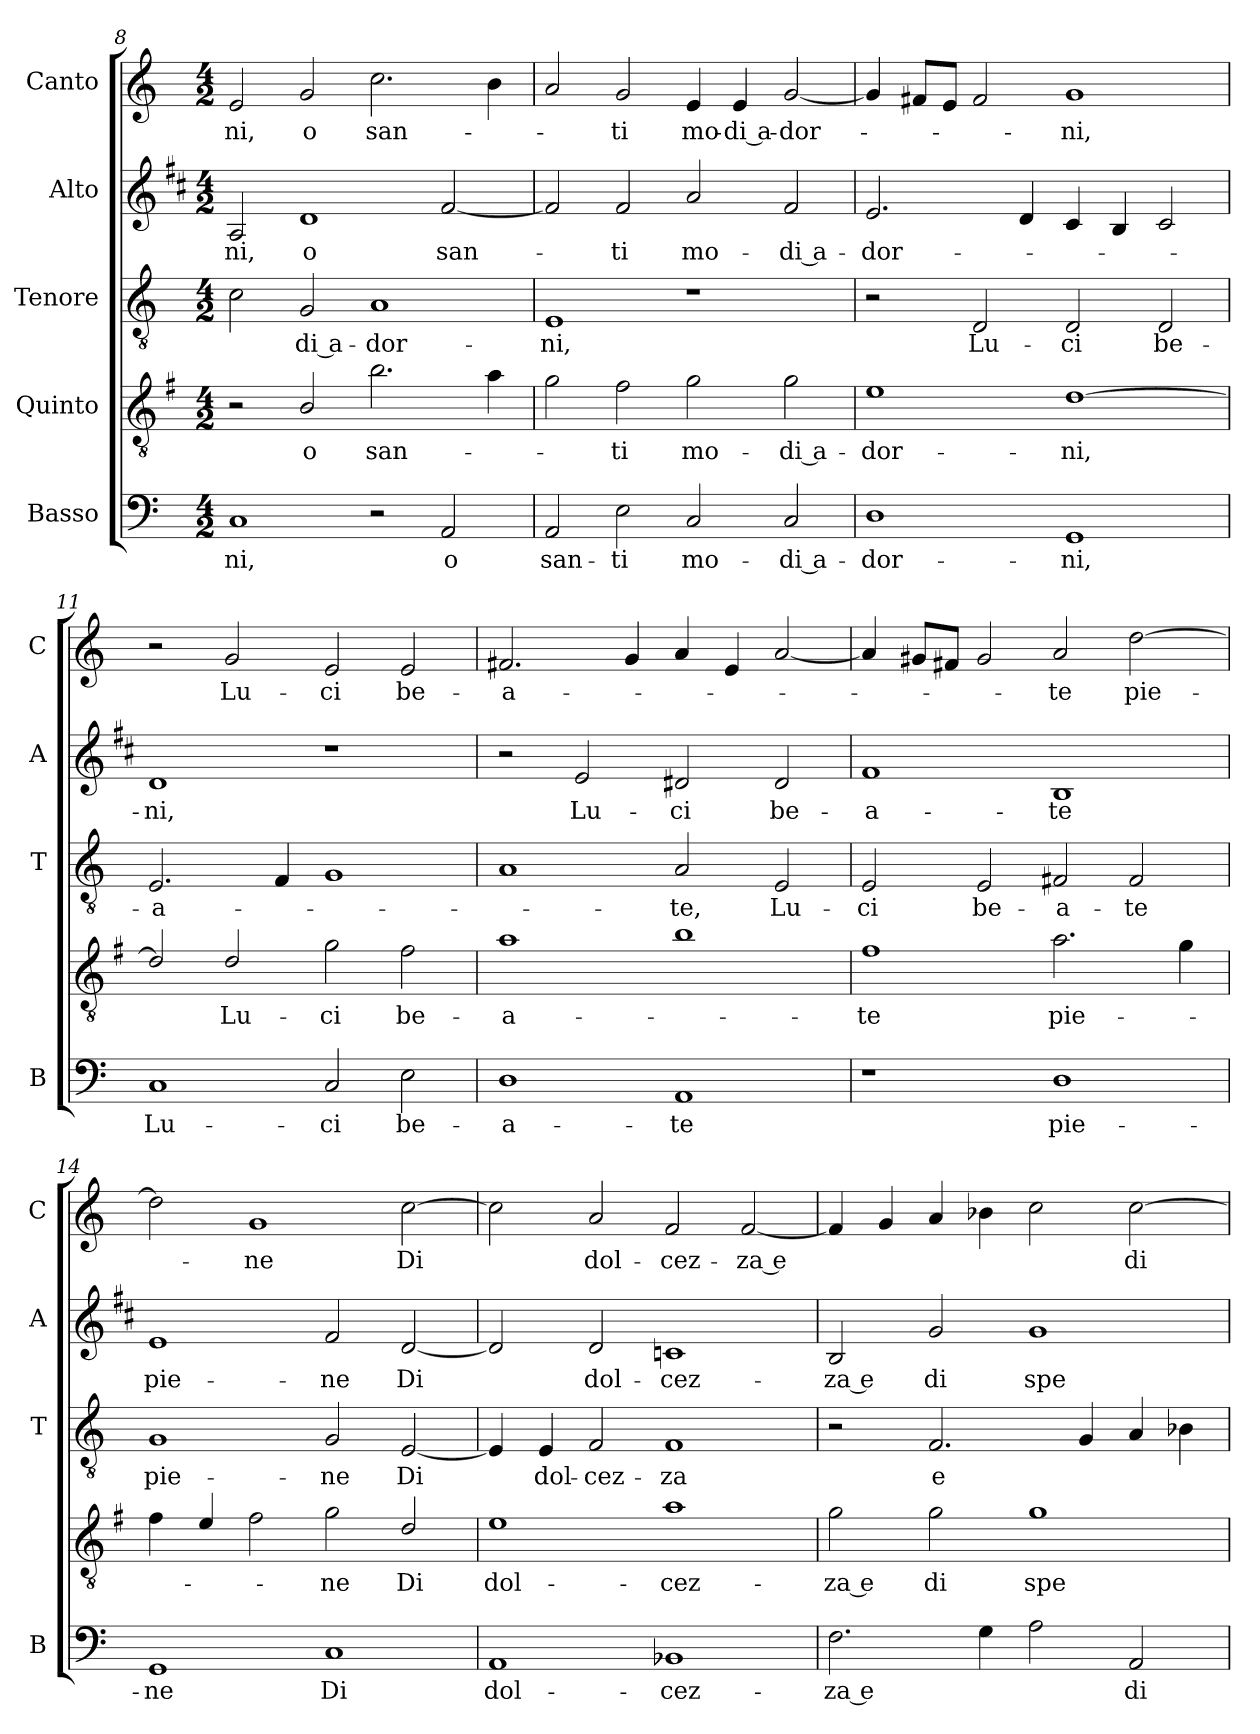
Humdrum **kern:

**kern	**text	**kern	**text	**kern	**text	**kern	**text	**kern	**text
*part5	*part5	*part4	*part4	*part3	*part3	*part2	*part2	*part1	*part1
*staff5	*staff5	*staff4	*staff4	*staff3	*staff3	*staff2	*staff2	*staff1	*staff1
*I"Basso	*	*I"Quinto	*	*I"Tenore	*	*I"Alto	*	*I"Canto	*
*I'B	*	*	*	*I'T	*	*I'A	*	*I'C	*
*clefF4	*	*clefGv2	*	*clefGv2	*	*clefG2	*	*clefG2	*
*	*	*ITrd4c7	*	*	*	*ITrd1c2	*	*	*
*k[]	*	*k[]	*	*k[]	*	*k[]	*	*k[]	*
*C:	*	*C:	*	*C:	*	*C:	*	*C:	*
*M4/2	*	*M4/2	*	*M4/2	*	*M4/2	*	*M4/2	*
=8	=8	=8	=8	=8	=8	=8	=8	=8	=8
!	!LO:LY:b	!	!	!	!	!	!LO:LY:b	!	!LO:LY:b
1C	-ni,	2r	.	2c\	.	2G/	-ni,	2e/	-ni,
!	!	!	!LO:LY:b	!	!LO:LY:b	!	!LO:LY:b	!	!LO:LY:b
.	.	2E/	o	2G/	-di a-	1c	o	2g/	o
!	!	!	!LO:LY:b	!	!LO:LY:b	!	!	!	!LO:LY:b
2r	.	2.e\	san-	1A	-dor-	.	.	2.cc\	san-
!	!LO:LY:b	!	!	!	!	!	!LO:LY:b	!	!
2AA/	o	.	.	.	.	[2e/	san-	.	.
.	.	4d\	.	.	.	.	.	4b\	.
=9	=9	=9	=9	=9	=9	=9	=9	=9	=9
!	!LO:LY:b	!	!	!	!LO:LY:b	!	!	!	!
2AA/	san-	2c\	.	1E	-ni,	2e/]	.	2a/	.
!	!LO:LY:b	!	!LO:LY:b	!	!	!	!LO:LY:b	!	!LO:LY:b
2E\	-ti	2B\	-ti	.	.	2e/	-ti	2g/	-ti
!	!LO:LY:b	!	!LO:LY:b	!	!	!	!LO:LY:b	!	!LO:LY:b
2C/	mo-	2c\	mo-	1r	.	2g/	mo-	4e/	mo-
!	!	!	!	!	!	!	!	!	!LO:LY:b
.	.	.	.	.	.	.	.	4e/	-di a-
!	!LO:LY:b	!	!LO:LY:b	!	!	!	!LO:LY:b	!	!LO:LY:b
2C/	-di a-	2c\	-di a-	.	.	2e/	-di a-	[2g/	-dor-
=10	=10	=10	=10	=10	=10	=10	=10	=10	=10
!	!LO:LY:b	!	!LO:LY:b	!	!	!	!LO:LY:b	!	!
1D	-dor-	1A	-dor-	2r	.	2.d/	-dor-	4g/]	.
.	.	.	.	.	.	.	.	8f#X/L	.
.	.	.	.	.	.	.	.	8e/J	.
!	!	!	!	!	!LO:LY:b	!	!	!	!
.	.	.	.	2D/	Lu-	.	.	2f#/	.
.	.	.	.	.	.	4c/	.	.	.
!	!LO:LY:b	!	!LO:LY:b	!	!LO:LY:b	!	!	!	!LO:LY:b
1GG	-ni,	[1G	-ni,	2D/	-ci	4B/	.	1g	-ni,
.	.	.	.	.	.	4A/	.	.	.
!	!	!	!	!	!LO:LY:b	!	!	!	!
.	.	.	.	2D/	be-	2B/	.	.	.
=11	=11	=11	=11	=11	=11	=11	=11	=11	=11
!	!LO:LY:b	!	!	!	!LO:LY:b	!	!LO:LY:b	!	!
1C	Lu-	2G/]	.	2.E/	-a-	1c	-ni,	2r	.
!	!	!	!LO:LY:b	!	!	!	!	!	!LO:LY:b
.	.	2G/	Lu-	.	.	.	.	2g/	Lu-
.	.	.	.	4F/	.	.	.	.	.
!	!LO:LY:b	!	!LO:LY:b	!	!	!	!	!	!LO:LY:b
2C/	-ci	2c\	-ci	1G	.	1r	.	2e/	-ci
!	!LO:LY:b	!	!LO:LY:b	!	!	!	!	!	!LO:LY:b
2E\	be-	2B\	be-	.	.	.	.	2e/	be-
=12	=12	=12	=12	=12	=12	=12	=12	=12	=12
!	!LO:LY:b	!	!LO:LY:b	!	!	!	!	!	!LO:LY:b
1D	-a-	1d	-a-	1A	.	2r	.	2.f#X/	-a-
!	!	!	!	!	!	!	!LO:LY:b	!	!
.	.	.	.	.	.	2d/	Lu-	.	.
.	.	.	.	.	.	.	.	4g/	.
!	!LO:LY:b	!	!	!	!LO:LY:b	!	!LO:LY:b	!	!
1AA	-te	1e	.	2A/	-te,	2c#X/	-ci	4a/	.
.	.	.	.	.	.	.	.	4e/	.
!	!	!	!	!	!LO:LY:b	!	!LO:LY:b	!	!
.	.	.	.	2E/	Lu-	2c#/	be-	[2a/	.
!!LO:PB:g=z
=13	=13	=13	=13	=13	=13	=13	=13	=13	=13
!	!	!	!LO:LY:b	!	!LO:LY:b	!	!LO:LY:b	!	!
1r	.	1B	-te	2E/	-ci	1e	-a-	4a/]	.
.	.	.	.	.	.	.	.	8g#X/L	.
.	.	.	.	.	.	.	.	8f#X/J	.
!	!	!	!	!	!LO:LY:b	!	!	!	!
.	.	.	.	2E/	be-	.	.	2g#/	.
!	!LO:LY:b	!	!LO:LY:b	!	!LO:LY:b	!	!LO:LY:b	!	!LO:LY:b
1D	pie-	2.d\	pie-	2F#X/	-a-	1A	-te	2a/	-te
!	!	!	!	!	!LO:LY:b	!	!	!	!LO:LY:b
.	.	.	.	2F#/	-te	.	.	[2dd\	pie-
.	.	4c\	.	.	.	.	.	.	.
=14	=14	=14	=14	=14	=14	=14	=14	=14	=14
!	!LO:LY:b	!	!	!	!LO:LY:b	!	!LO:LY:b	!	!
1GG	-ne	4B\	.	1G	pie-	1d	pie-	2dd\]	.
.	.	4A/	.	.	.	.	.	.	.
!	!	!	!	!	!	!	!	!	!LO:LY:b
.	.	2B\	.	.	.	.	.	1g	-ne
!	!LO:LY:b	!	!LO:LY:b	!	!LO:LY:b	!	!LO:LY:b	!	!
1C	Di	2c\	-ne	2G/	-ne	2e/	-ne	.	.
!	!	!	!LO:LY:b	!	!LO:LY:b	!	!LO:LY:b	!	!LO:LY:b
.	.	2G/	Di	[2E/	Di	[2c/	Di	[2cc\	Di
=15	=15	=15	=15	=15	=15	=15	=15	=15	=15
!	!LO:LY:b	!	!LO:LY:b	!	!	!	!	!	!
1AA	dol-	1A	dol-	4E/]	.	2c/]	.	2cc\]	.
!	!	!	!	!	!LO:LY:b	!	!	!	!
.	.	.	.	4E/	dol-	.	.	.	.
!	!	!	!	!	!LO:LY:b	!	!LO:LY:b	!	!LO:LY:b
.	.	.	.	2F/	-cez-	2c/	dol-	2a/	dol-
!	!LO:LY:b	!	!LO:LY:b	!	!LO:LY:b	!	!LO:LY:b	!	!LO:LY:b
1BB-X	-cez-	1d	-cez-	1F	-za	1B-X	-cez-	2f/	-cez-
!	!	!	!	!	!	!	!	!	!LO:LY:b
.	.	.	.	.	.	.	.	[2f/	-za e
=16	=16	=16	=16	=16	=16	=16	=16	=16	=16
!	!LO:LY:b	!	!LO:LY:b	!	!	!	!LO:LY:b	!	!
2.F\	-za e	2c\	-za e	2r	.	2A/	-za e	4f/]	.
.	.	.	.	.	.	.	.	4g/	.
!	!	!	!LO:LY:b	!	!LO:LY:b	!	!LO:LY:b	!	!
.	.	2c\	di	2.F/	e	2f/	di	4a/	.
4G\	.	.	.	.	.	.	.	4b-X\	.
!	!	!	!LO:LY:b	!	!	!	!LO:LY:b	!	!
2A\	.	1c	spe-	.	.	1f	spe-	2cc\	.
.	.	.	.	4G/	.	.	.	.	.
!	!LO:LY:b	!	!	!	!	!	!	!	!LO:LY:b
2AA/	di	.	.	4A/	.	.	.	[2cc\	di
.	.	.	.	4B-X\	.	.	.	.	.
=	=	=	=	=	=	=	=	=	=
*-	*-	*-	*-	*-	*-	*-	*-	*-	*-
